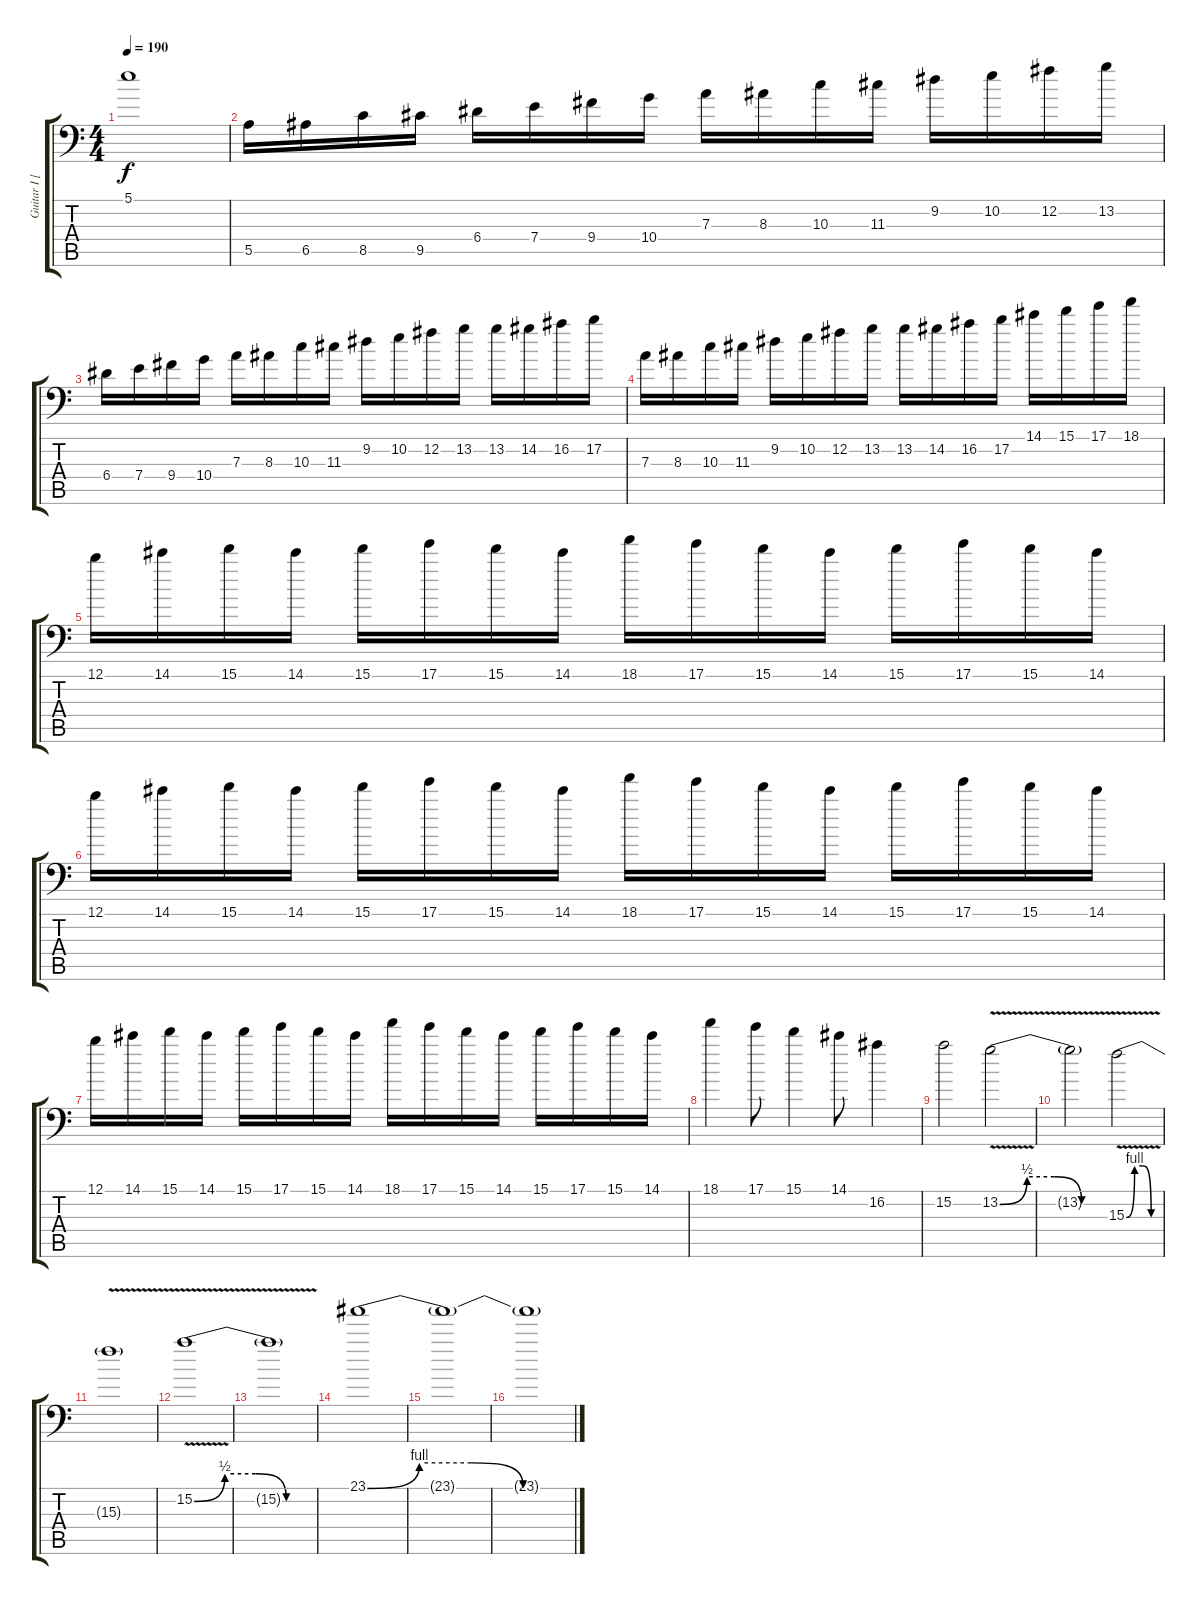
\track ("Guitar I [Karl Sanders]" "Guitar I [") {instrument distortionguitar}
\staff {score tabs}
\tuning (B3 Gb3 D3 A2 E2 A1) {hide}
\ts (4 4)
\tempo 190
\clef f4
\ks c
5.1{t}.1{dy f} |
5.5.16 6.5.16 8.5.16 9.5.16 6.4.16 7.4.16 9.4.16 10.4.16 7.3.16 8.3.16 10.3.16 11.3.16 9.2.16 10.2.16 12.2.16 13.2.16 |
6.4.16 7.4.16 9.4.16 10.4.16 7.3.16 8.3.16 10.3.16 11.3.16 9.2.16 10.2.16 12.2.16 13.2.16 13.2.16 14.2.16 16.2.16 17.2.16 |
7.3.16 8.3.16 10.3.16 11.3.16 9.2.16 10.2.16 12.2.16 13.2.16 13.2.16 14.2.16 16.2.16 17.2.16 14.1.16 15.1.16 17.1.16 18.1.16 |
12.1.16 14.1.16 15.1.16 14.1.16 15.1.16 17.1.16 15.1.16 14.1.16 18.1.16 17.1.16 15.1.16 14.1.16 15.1.16 17.1.16 15.1.16 14.1.16 |
12.1.16 14.1.16 15.1.16 14.1.16 15.1.16 17.1.16 15.1.16 14.1.16 18.1.16 17.1.16 15.1.16 14.1.16 15.1.16 17.1.16 15.1.16 14.1.16 |
12.1.16 14.1.16 15.1.16 14.1.16 15.1.16 17.1.16 15.1.16 14.1.16 18.1.16 17.1.16 15.1.16 14.1.16 15.1.16 17.1.16 15.1.16 14.1.16 |
18.1.4 17.1.8 15.1.4 14.1.8 16.2.4 |
15.2.2 13.2{be (custom 0 0 15 2 30 2 45 0 60 0) v}.2 |
13.2{t}.2 15.3{be (custom 0 0 15 4 30 4 45 0 60 0) v}.2 |
15.3{t}.1 |
15.2{be (custom 0 0 15 2 30 2 45 0 60 0) v}.1 |
15.2{t}.1 |
23.1{be (custom 0 0 15 4 30 4 45 0 60 0)}.1 |
23.1{t}.1 |
23.1{t}.1
